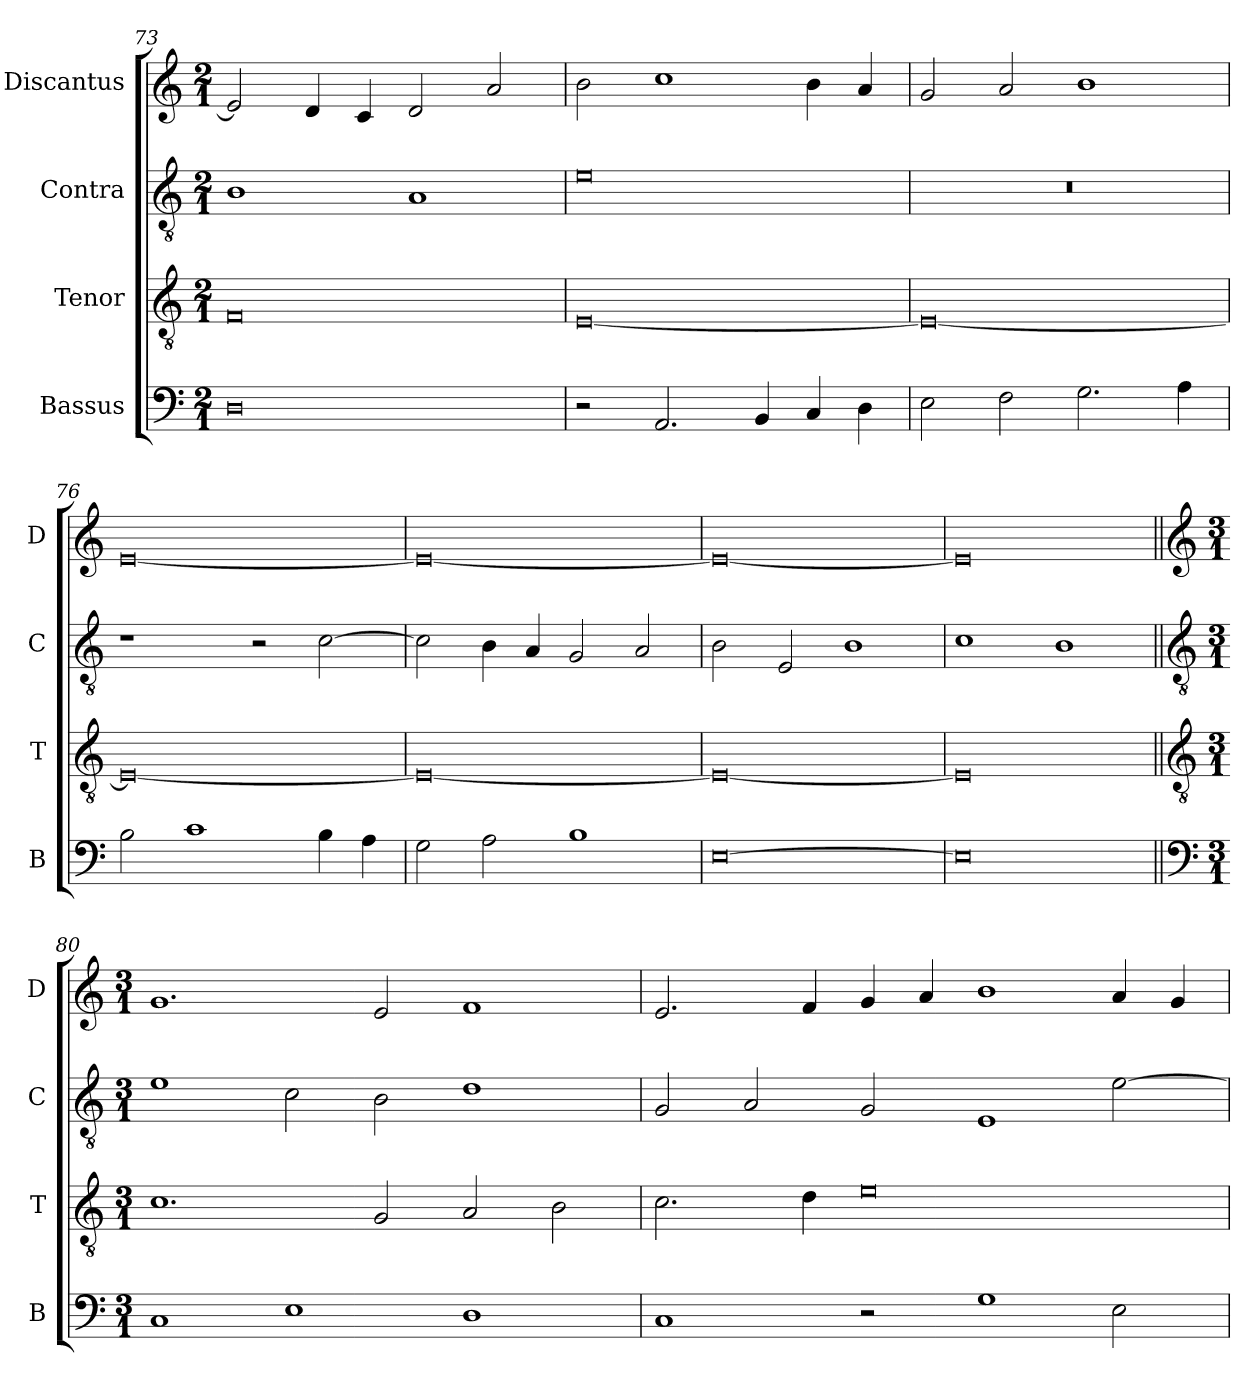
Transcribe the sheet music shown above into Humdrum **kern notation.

**kern	**kern	**kern	**kern
*part4	*part3	*part2	*part1
*staff4	*staff3	*staff2	*staff1
*I"Bassus	*I"Tenor	*I"Contra	*I"Discantus
*I'B	*I'T	*I'C	*I'D
*clefF4	*clefGv2	*clefGv2	*clefG2
*k[]	*k[]	*k[]	*k[]
*M2/1	*M2/1	*M2/1	*M2/1
=73	=73	=73	=73
0D	0F	1B	2e/]
.	.	.	4d/
.	.	.	4c/
.	.	1A	2d/
.	.	.	2a/
=74	=74	=74	=74
2r	[0E	0e	2b\
2.AA/	.	.	1cc
4BB/	.	.	.
4C/	.	.	4b\
4D\	.	.	4a/
=75	=75	=75	=75
2E\	0E_	0r	2g/
2F\	.	.	2a/
2.G\	.	.	1b
4A\	.	.	.
=76	=76	=76	=76
2B\	0E_	1r	[0e
1c	.	.	.
.	.	2r	.
4B\	.	[2c\	.
4A\	.	.	.
=77	=77	=77	=77
2G\	0E_	2c\]	0e_
2A\	.	4B\	.
.	.	4A/	.
1B	.	2G/	.
.	.	2A/	.
=78	=78	=78	=78
[0E	0E_	2B\	0e_
.	.	2E/	.
.	.	1B	.
=79	=79	=79	=79
0E]	0E]	1c	0e]
.	.	1B	.
!!LO:LB:g=z
=80||	=80||	=80||	=80||
*clefF4	*clefGv2	*clefGv2	*clefG2
*k[]	*k[]	*k[]	*k[]
*M3/1	*M3/1	*M3/1	*M3/1
1C	1.c	1e	1.g
1E	.	2c\	.
.	2G/	2B\	2e/
1D	2A/	1d	1f
.	2B\	.	.
=81	=81	=81	=81
1C	2.c\	2G/	2.e/
.	.	2A/	.
.	4d\	.	4f/
2r	0e	2G/	4g/
.	.	.	4a/
1G	.	1E	1b
2E\	.	[2e\	4a/
.	.	.	4g/
=	=	=	=
*-	*-	*-	*-
